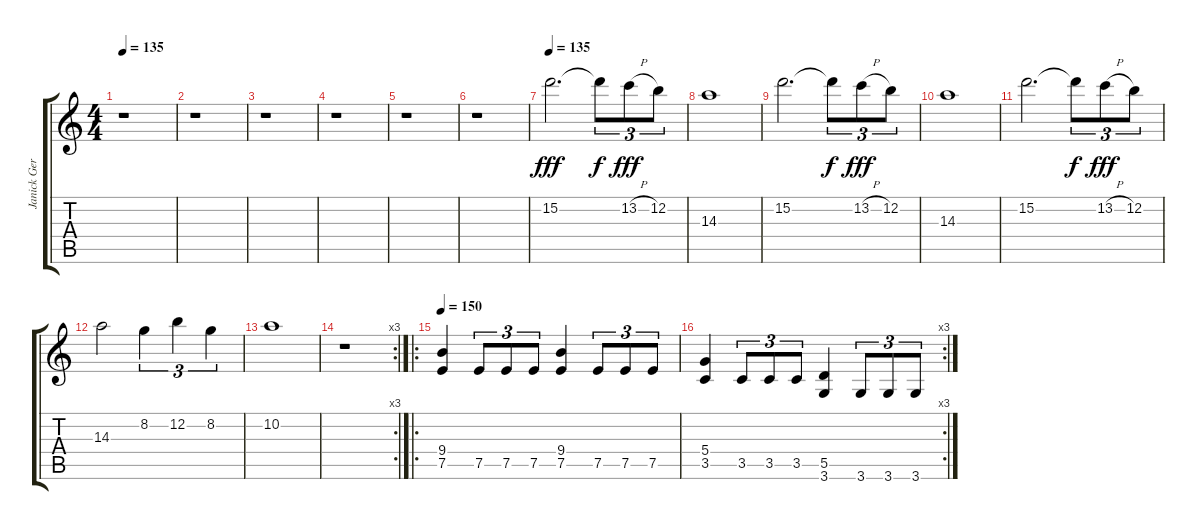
\track ("Janick Gers" "Janick Ger") {instrument distortionguitar}
\staff {score tabs}
\tuning (E4 B3 G3 D3 A2 E2) {hide}
\ts (4 4)
\tempo 135
\clef g2
\ks c
r.1{dy fff} |
r.1 |
r.1 |
r.1 |
r.1 |
r.1 |
\tempo 135
15.2.2{d instrument electricguitarjazz} 15.2{t}.8{tu (3 2) dy f} 13.2{h}.8{tu (3 2) dy fff} 12.2.8{tu (3 2)} |
14.3.1 |
15.2.2{d} 15.2{t}.8{tu (3 2) dy f} 13.2{h}.8{tu (3 2) dy fff} 12.2.8{tu (3 2)} |
14.3.1 |
15.2.2{d} 15.2{t}.8{tu (3 2) dy f} 13.2{h}.8{tu (3 2) dy fff} 12.2.8{tu (3 2)} |
14.3.2 8.2.4{tu (3 2)} 12.2.4{tu (3 2)} 8.2.4{tu (3 2)} |
10.2.1 |
\rc 3
r.1 |
\ro
\tempo 150
(9.4 7.5).4{instrument distortionguitar} 7.5.8{tu (3 2)} 7.5.8{tu (3 2)} 7.5.8{tu (3 2)} (9.4 7.5).4 7.5.8{tu (3 2)} 7.5.8{tu (3 2)} 7.5.8{tu (3 2)} |
\rc 3
(5.4 3.5).4 3.5.8{tu (3 2)} 3.5.8{tu (3 2)} 3.5.8{tu (3 2)} (5.5 3.6).4 3.6.8{tu (3 2)} 3.6.8{tu (3 2)} 3.6.8{tu (3 2)}
